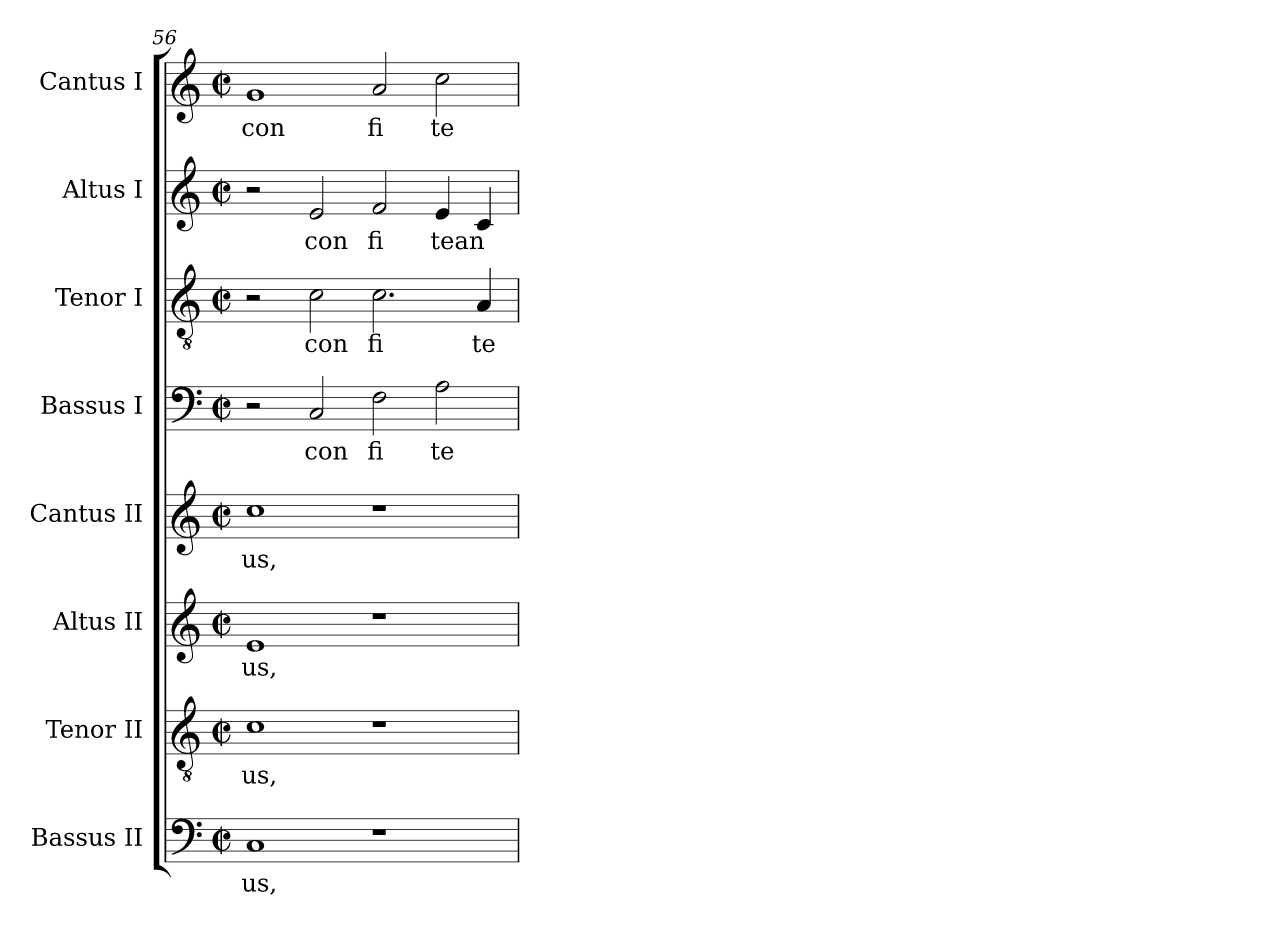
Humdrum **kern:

**kern	**text	**kern	**text	**kern	**text	**kern	**text	**kern	**text	**kern	**text	**kern	**text	**kern	**text
*part8	*part8	*part7	*part7	*part6	*part6	*part5	*part5	*part4	*part4	*part3	*part3	*part2	*part2	*part1	*part1
*staff8	*staff8	*staff7	*staff7	*staff6	*staff6	*staff5	*staff5	*staff4	*staff4	*staff3	*staff3	*staff2	*staff2	*staff1	*staff1
*I"Bassus II	*	*I"Tenor II	*	*I"Altus II	*	*I"Cantus II	*	*I"Bassus I	*	*I"Tenor I	*	*I"Altus I	*	*I"Cantus I	*
*clefF4	*	*clefGv2	*	*clefG2	*	*clefG2	*	*clefF4	*	*clefGv2	*	*clefG2	*	*clefG2	*
*M2/2	*	*M2/2	*	*M2/2	*	*M2/2	*	*M2/2	*	*M2/2	*	*M2/2	*	*M2/2	*
*met(c|)	*	*met(c|)	*	*met(c|)	*	*met(c|)	*	*met(c|)	*	*met(c|)	*	*met(c|)	*	*met(c|)	*
=56	=56	=56	=56	=56	=56	=56	=56	=56	=56	=56	=56	=56	=56	=56	=56
!	!LO:LY:b:cj	!	!LO:LY:b:cj	!	!LO:LY:b:cj	!	!LO:LY:b:cj	!	!	!	!	!	!	!	!LO:LY:b:cj
1C	-us,	1c	-us,	1e	us,	1cc	-us,	2r	.	2r	.	2r	.	1g	con
!	!	!	!	!	!	!	!	!	!LO:LY:b:cj	!	!LO:LY:b:cj	!	!LO:LY:b:cj	!	!
.	.	.	.	.	.	.	.	2C/	con	2c\	con	2e/	con	.	.
!	!	!	!	!	!	!	!	!	!LO:LY:b:cj	!	!LO:LY:b:cj	!	!LO:LY:b:cj	!	!LO:LY:b:cj
1r	.	1r	.	1r	.	1r	.	2F\	fi	2.c\	fi	2f/	fi	2a/	fi
!	!	!	!	!	!	!	!	!	!LO:LY:b:cj	!	!	!	!LO:LY:b	!	!LO:LY:b:cj
.	.	.	.	.	.	.	.	2A\	te	.	.	4e/	tean	2cc\	te
!	!	!	!	!	!	!	!	!	!	!	!LO:LY:b:cj	!	!	!	!
.	.	.	.	.	.	.	.	.	.	4A/	te	4c/	.	.	.
=	=	=	=	=	=	=	=	=	=	=	=	=	=	=	=
*-	*-	*-	*-	*-	*-	*-	*-	*-	*-	*-	*-	*-	*-	*-	*-
